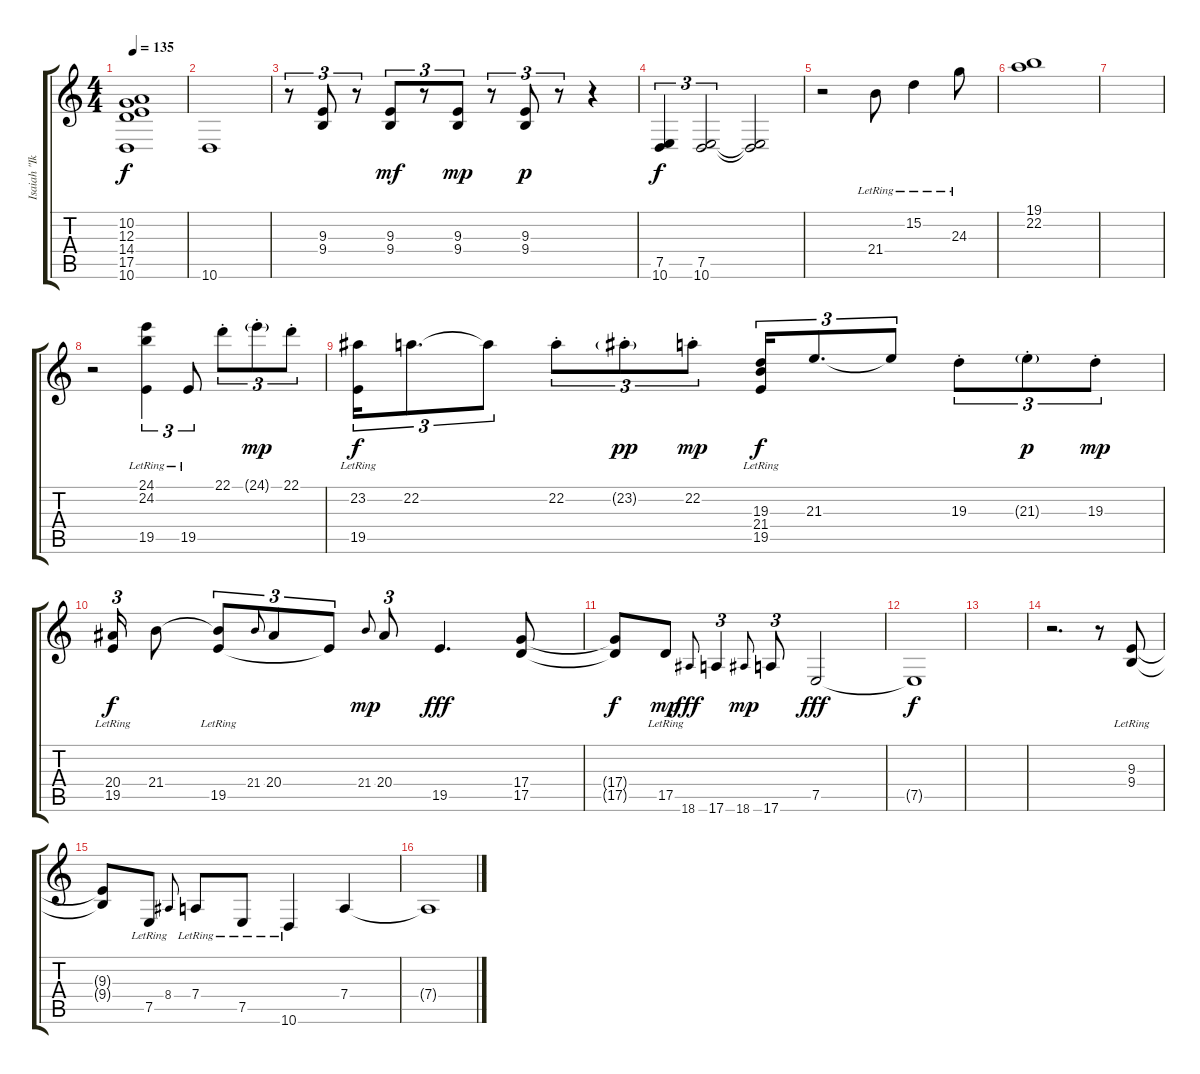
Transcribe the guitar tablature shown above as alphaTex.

\track ("Isaiah \"Ikey\" Owens - Keyboards" "Isaiah \"Ik") {instrument electricgrandpiano}
\staff {score tabs}
\tuning (E4 B3 G3 D3 A2 E2) {hide}
\ts (4 4)
\tempo 135
\clef g2
\ks c
(10.2 12.3 14.4 17.5 10.6).1{dy f} |
10.6.1 |
r.8{tu (3 2)} (9.3 9.4).8{tu (3 2)} r.8{tu (3 2)} (9.3 9.4).8{tu (3 2) dy mf} r.8{tu (3 2)} (9.3 9.4).8{tu (3 2) dy mp} r.8{tu (3 2)} (9.3 9.4).8{tu (3 2) dy p} r.8{tu (3 2)} r.4 |
(7.5 10.6).4{tu (3 2) dy f} (7.5 10.6).2{tu (3 2)} (7.5{t} 10.6{t}).2 |
r.2 21.4{lr}.8 15.2{lr}.4 24.3{lr}.8 |
(19.1 22.2).1 |
|
r.2 (24.1{lr} 24.2{lr} 19.5).4{tu (3 2)} 19.5{lr}.8{tu (3 2)} 22.1{st}.8{tu (3 2)} 24.1{g st}.8{tu (3 2) dy mp} 22.1{st}.8{tu (3 2)} |
(23.2 19.5{lr}).16{tu (3 2) dy f} 22.2.8{d tu (3 2)} 22.2{t}.8{tu (3 2)} 22.2{st}.8{tu (3 2)} 23.2{g st}.8{tu (3 2) dy pp} 22.2{st}.8{tu (3 2) dy mp} (19.3{lr} 21.4{lr} 19.5{lr}).16{tu (3 2) dy f} 21.3.8{d tu (3 2)} 21.3{t}.8{tu (3 2)} 19.3{st}.8{tu (3 2)} 21.3{g st}.8{tu (3 2) dy p} 19.3{st}.8{tu (3 2) dy mp} |
(20.4 19.5{lr}).16{tu (3 2) dy f} 21.4.8 (21.4{t} 19.5{lr}).8{tu (3 2)} 21.4.8{gr onbeat} 20.4.8{tu (3 2)} 19.5{t}.8{tu (3 2)} 21.4.8{gr onbeat dy mp} 20.4.8{tu (3 2)} 19.5.4{d dy fff} (17.4 17.5).8 |
(17.4{t} 17.5{t}).8{dy f} 17.5{lr}.8{dy mp} 18.6.8{gr onbeat dy fff} 17.6.4{tu (3 2)} 18.6.8{gr onbeat dy mp} 17.6.8{tu (3 2)} 7.5.2{dy fff} |
7.5{t}.1{dy f} |
|
r.2{d} r.8 (9.3{lr} 9.4{lr}).8 |
(9.3{t} 9.4{t}).8 7.5{lr}.8 8.4.8{gr onbeat} 7.4{lr}.8 7.5{lr}.8 10.6{lr}.4 7.4.4 |
7.4{t}.1
